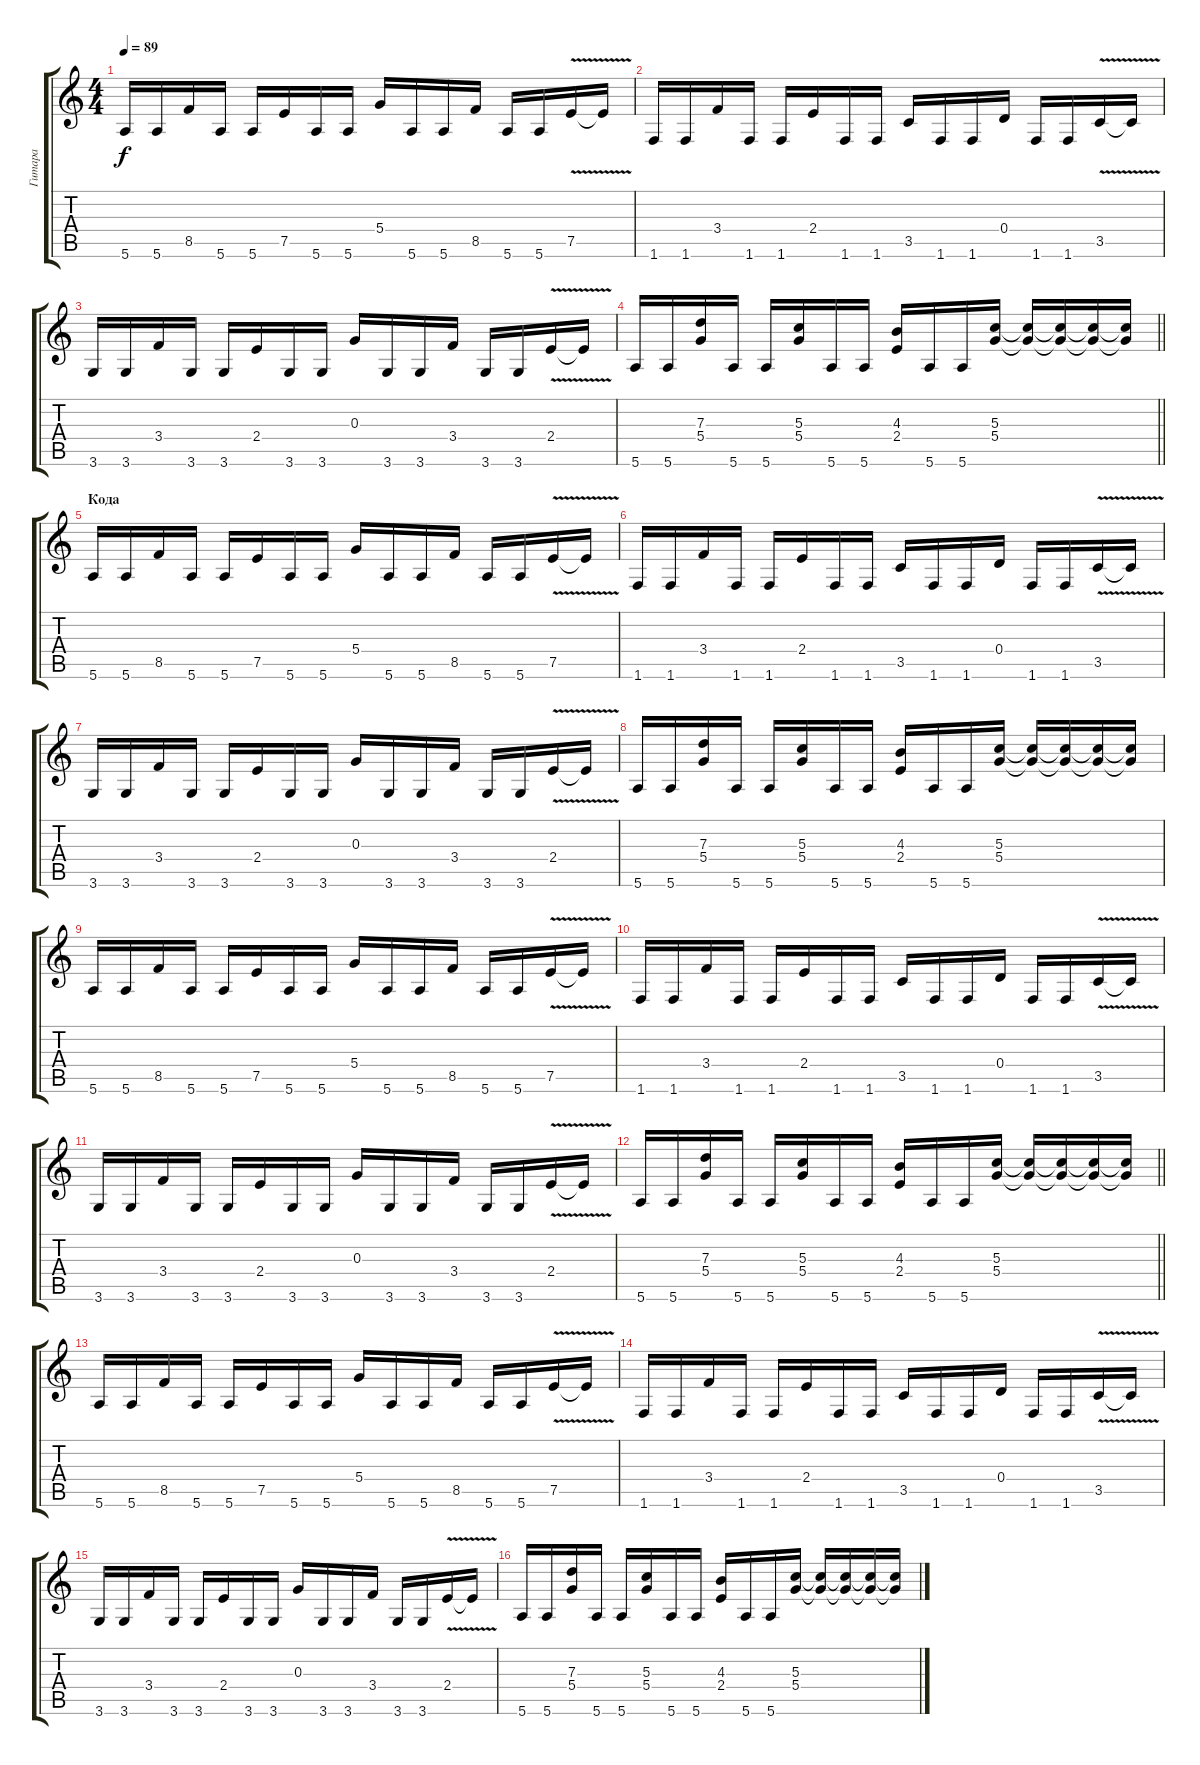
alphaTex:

\track ("Гитара" "Гитара") {instrument distortionguitar}
\staff {score tabs}
\tuning (E4 B3 G3 D3 A2 E2) {hide}
\ts (4 4)
\tempo 89
\clef g2
\ks c
5.6.16{dy f} 5.6.16 8.5.16 5.6.16 5.6.16 7.5.16 5.6.16 5.6.16 5.4.16 5.6.16 5.6.16 8.5.16 5.6.16 5.6.16 7.5{v}.16 7.5{t}.16 |
1.6.16 1.6.16 3.4.16 1.6.16 1.6.16 2.4.16 1.6.16 1.6.16 3.5.16 1.6.16 1.6.16 0.4.16 1.6.16 1.6.16 3.5{v}.16 3.5{t}.16 |
3.6.16 3.6.16 3.4.16 3.6.16 3.6.16 2.4.16 3.6.16 3.6.16 0.3.16 3.6.16 3.6.16 3.4.16 3.6.16 3.6.16 2.4{v}.16 2.4{t}.16 |
\barLineRight lightlight
5.6.16 5.6.16 (7.3 5.4).16 5.6.16 5.6.16 (5.3 5.4).16 5.6.16 5.6.16 (4.3 2.4).16 5.6.16 5.6.16 (5.3 5.4).16 (5.3{t} 5.4{t}).16 (5.3{t} 5.4{t}).16 (5.3{t} 5.4{t}).16 (5.3{t} 5.4{t}).16 |
\section ("" "Кода")
5.6.16 5.6.16 8.5.16 5.6.16 5.6.16 7.5.16 5.6.16 5.6.16 5.4.16 5.6.16 5.6.16 8.5.16 5.6.16 5.6.16 7.5{v}.16 7.5{t}.16 |
1.6.16 1.6.16 3.4.16 1.6.16 1.6.16 2.4.16 1.6.16 1.6.16 3.5.16 1.6.16 1.6.16 0.4.16 1.6.16 1.6.16 3.5{v}.16 3.5{t}.16 |
3.6.16 3.6.16 3.4.16 3.6.16 3.6.16 2.4.16 3.6.16 3.6.16 0.3.16 3.6.16 3.6.16 3.4.16 3.6.16 3.6.16 2.4{v}.16 2.4{t}.16 |
5.6.16 5.6.16 (7.3 5.4).16 5.6.16 5.6.16 (5.3 5.4).16 5.6.16 5.6.16 (4.3 2.4).16 5.6.16 5.6.16 (5.3 5.4).16 (5.3{t} 5.4{t}).16 (5.3{t} 5.4{t}).16 (5.3{t} 5.4{t}).16 (5.3{t} 5.4{t}).16 |
5.6.16 5.6.16 8.5.16 5.6.16 5.6.16 7.5.16 5.6.16 5.6.16 5.4.16 5.6.16 5.6.16 8.5.16 5.6.16 5.6.16 7.5{v}.16 7.5{t}.16 |
1.6.16 1.6.16 3.4.16 1.6.16 1.6.16 2.4.16 1.6.16 1.6.16 3.5.16 1.6.16 1.6.16 0.4.16 1.6.16 1.6.16 3.5{v}.16 3.5{t}.16 |
3.6.16 3.6.16 3.4.16 3.6.16 3.6.16 2.4.16 3.6.16 3.6.16 0.3.16 3.6.16 3.6.16 3.4.16 3.6.16 3.6.16 2.4{v}.16 2.4{t}.16 |
\barLineRight lightlight
5.6.16 5.6.16 (7.3 5.4).16 5.6.16 5.6.16 (5.3 5.4).16 5.6.16 5.6.16 (4.3 2.4).16 5.6.16 5.6.16 (5.3 5.4).16 (5.3{t} 5.4{t}).16 (5.3{t} 5.4{t}).16 (5.3{t} 5.4{t}).16 (5.3{t} 5.4{t}).16 |
5.6.16 5.6.16 8.5.16 5.6.16 5.6.16 7.5.16 5.6.16 5.6.16 5.4.16 5.6.16 5.6.16 8.5.16 5.6.16 5.6.16 7.5{v}.16 7.5{t}.16 |
1.6.16 1.6.16 3.4.16 1.6.16 1.6.16 2.4.16 1.6.16 1.6.16 3.5.16 1.6.16 1.6.16 0.4.16 1.6.16 1.6.16 3.5{v}.16 3.5{t}.16 |
3.6.16 3.6.16 3.4.16 3.6.16 3.6.16 2.4.16 3.6.16 3.6.16 0.3.16 3.6.16 3.6.16 3.4.16 3.6.16 3.6.16 2.4{v}.16 2.4{t}.16 |
5.6.16 5.6.16 (7.3 5.4).16 5.6.16 5.6.16 (5.3 5.4).16 5.6.16 5.6.16 (4.3 2.4).16 5.6.16 5.6.16 (5.3 5.4).16 (5.3{t} 5.4{t}).16 (5.3{t} 5.4{t}).16 (5.3{t} 5.4{t}).16 (5.3{t} 5.4{t}).16
